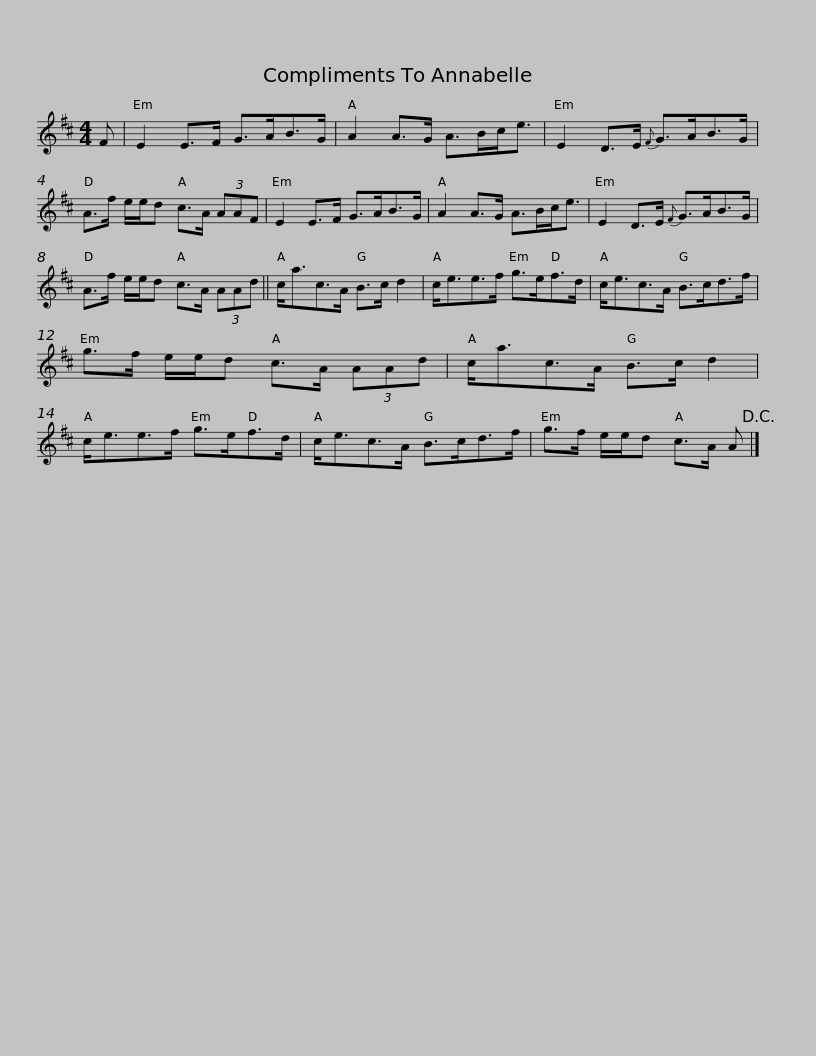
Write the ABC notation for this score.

X:1
L:1/8
M:4/4
I:linebreak $
K:D
V:1 treble
V:1
 F | E2 E>F G>AB>G | A2 A>G A>Bc<e | E2 D>E{F} G>AB>G | A>f e/e/d c>A (3AAF |$ %5
 E2 E>F G>AB>G | A2 A>G A>Bc<e | E2 D>E{F} G>AB>G | A>f e/e/d c>A (3AAd || c<ac>A B>c d2 |$ %10
 c<ee>f g>ef>d | c<ec>A B>cd>f | g>f e/e/d c>A (3AAd | c<ac>A B>c d2 |$ c<ee>f g>ef>d | %15
 c<ec>A B>cd>f | g>f e/e/d c>A A!D.C.! |] %17
